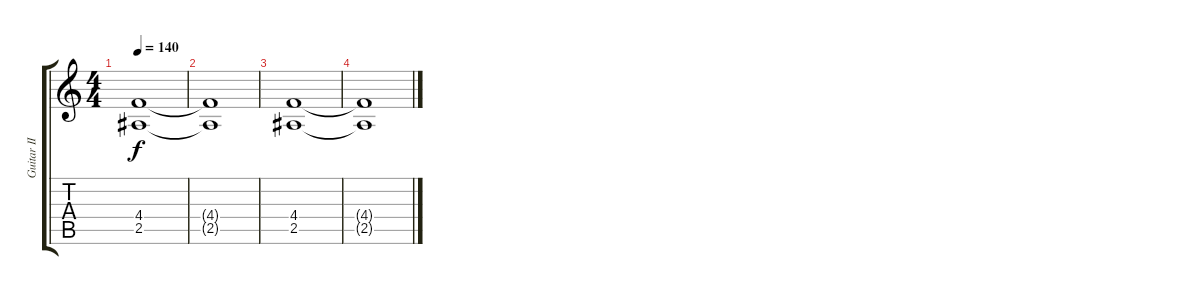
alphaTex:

\track ("Guitar II" "Guitar II") {instrument distortionguitar}
\staff {score tabs}
\tuning (Eb4 Bb3 Gb3 Db3 Ab2 Eb2) {hide}
\ts (4 4)
\tempo 140
\clef g2
\ks c
(4.4 2.5).1{dy f} |
(4.4{t} 2.5{t}).1 |
(4.4 2.5).1 |
(4.4{t} 2.5{t}).1
